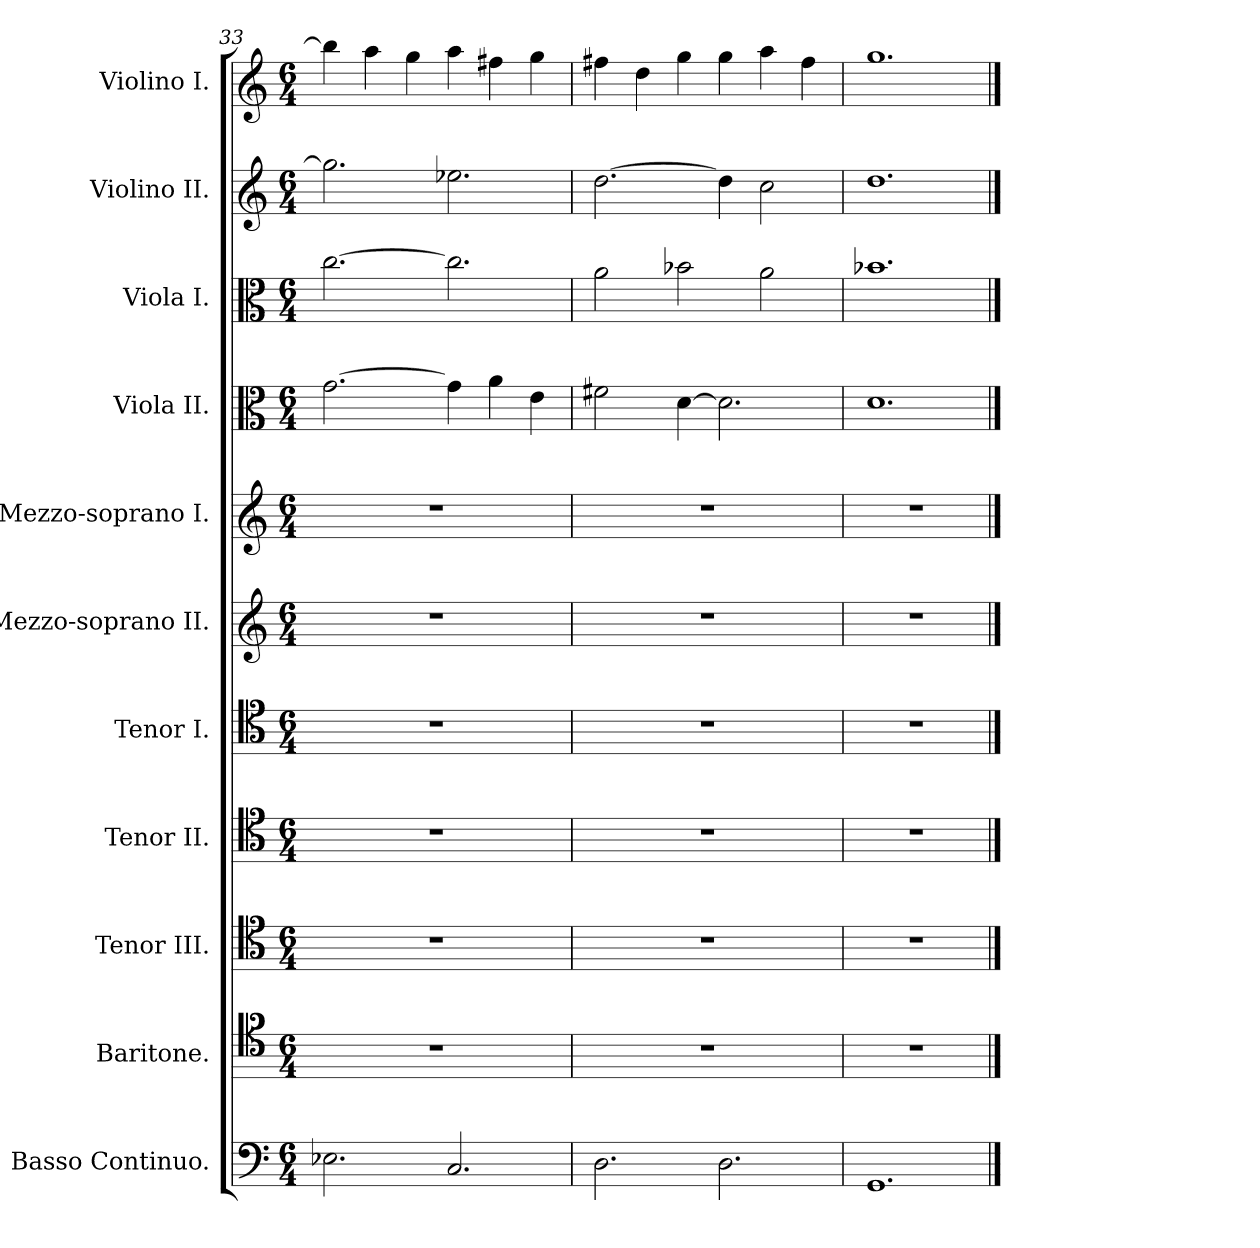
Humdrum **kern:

**kern	**kern	**kern	**kern	**kern	**kern	**kern	**kern	**kern	**kern	**kern
*part11	*part10	*part9	*part8	*part7	*part6	*part5	*part4	*part3	*part2	*part1
*staff11	*staff10	*staff9	*staff8	*staff7	*staff6	*staff5	*staff4	*staff3	*staff2	*staff1
*I"Basso Continuo.	*I"Baritone.	*I"Tenor III.	*I"Tenor II.	*I"Tenor I.	*I"Mezzo-soprano II.	*I"Mezzo-soprano I.	*I"Viola II.	*I"Viola I.	*I"Violino II.	*I"Violino I.
*I'B. C.	*I'Bar.	*I'Ten. III.	*I'T. II.	*I'T. I.	*I'Mzs. II.	*I'Mzs. I.	*I'Vla. II.	*I'Vla. I.	*I'Vln. II.	*I'Vln. I.
*clefF4	*clefC5	*clefC4	*clefC4	*clefC4	*clefG2	*clefG2	*clefC3	*clefC3	*clefG2	*clefG2
*k[]	*k[]	*k[]	*k[]	*k[]	*k[]	*k[]	*k[]	*k[]	*k[]	*k[]
*M6/4	*M6/4	*M6/4	*M6/4	*M6/4	*M6/4	*M6/4	*M6/4	*M6/4	*M6/4	*M6/4
=33	=33	=33	=33	=33	=33	=33	=33	=33	=33	=33
2.E-X\	1.r	1.r	1.r	1.r	1.r	1.r	[2.g\	[2.cc\	2.gg\]	4bb-\]
.	.	.	.	.	.	.	.	.	.	4aa\
.	.	.	.	.	.	.	.	.	.	4gg\
2.C/	.	.	.	.	.	.	4g\]	2.cc\]	2.ee-X\	4aa\
.	.	.	.	.	.	.	4a\	.	.	4ff#X\
.	.	.	.	.	.	.	4e\	.	.	4gg\
=34	=34	=34	=34	=34	=34	=34	=34	=34	=34	=34
2.D\	1.r	1.r	1.r	1.r	1.r	1.r	2f#X\	2a\	[2.dd\	4ff#X\
.	.	.	.	.	.	.	.	.	.	4dd\
.	.	.	.	.	.	.	[4d\	2b-X\	.	4gg\
2.D\	.	.	.	.	.	.	2.d\]	.	4dd\]	4gg\
.	.	.	.	.	.	.	.	2a\	2cc\	4aa\
.	.	.	.	.	.	.	.	.	.	4ff#\
=35	=35	=35	=35	=35	=35	=35	=35	=35	=35	=35
1.GG	1.r	1.r	1.r	1.r	1.r	1.r	1.d	1.b-X	1.dd	1.gg
==	==	==	==	==	==	==	==	==	==	==
*-	*-	*-	*-	*-	*-	*-	*-	*-	*-	*-
